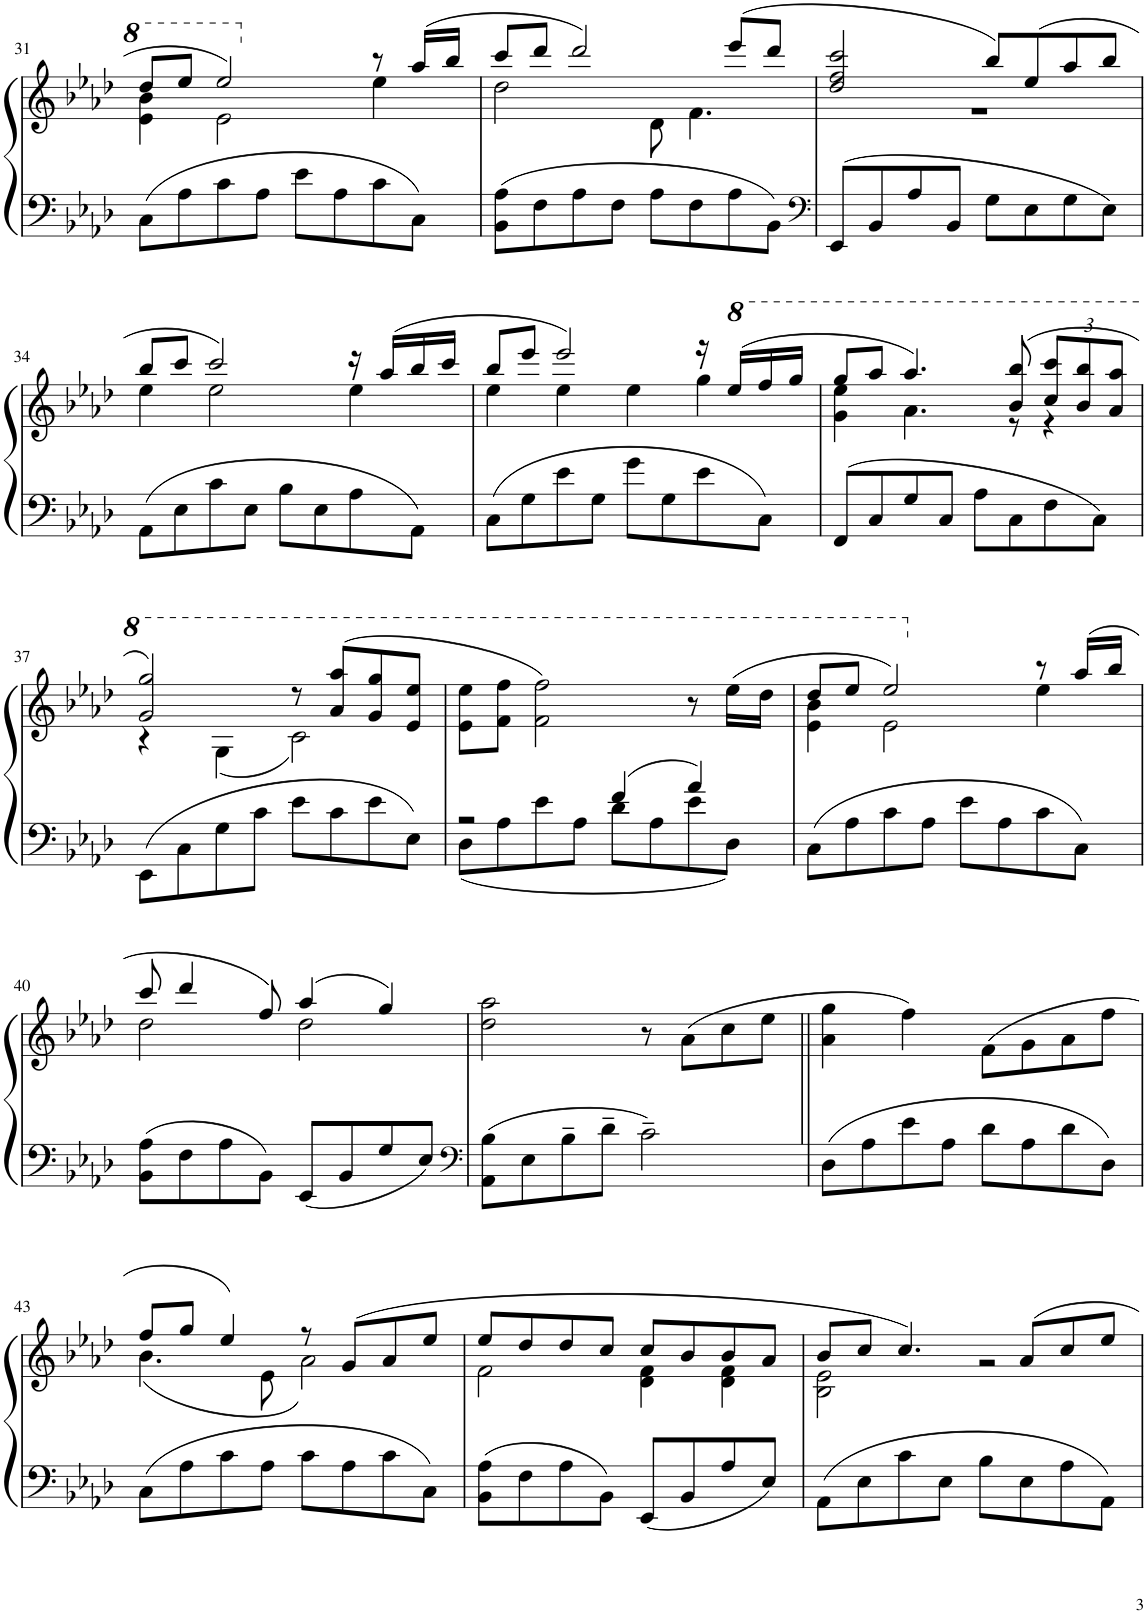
**kern	**kern
*part1	*part1
*staff2	*staff1
*I"Piano	*
*I'Pno	*
!!LO:PB:g=z
*clefF4	*clefG2
*k[b-e-a-d-]	*k[b-e-a-d-]
*M4/4	*M4/4
=31	=31
*	*^
8C\L	8ddd-/L	4ee-\ 4bb-\
8A-\	8eee-/J	.
8c\	2eee-/	2ee-\
8A-\J	.	.
8e-\L	.	.
8A-\	.	.
8c\	8r	4ee-\
8C\J	(16aa-/LL	.
.	16bb-/JJ	.
=32	=32	=32
8BB-\ 8A-\L	8ccc/L	2dd-\
8F\	8ddd-/J	.
8A-\	2ddd-/)	.
8F\J	.	.
8A-\L	.	8d-\
8F\	.	4.f\
8A-\	(8eee-/L	.
8BB-\J	8ddd-/J	.
=33	=33	=33
*clefF4	*	*
8EE-/L	2dd-/ 2ff/ 2ccc/	1r
8BB-/	.	.
8A-/	.	.
8BB-/J	.	.
8G\L	8bb-/L)	.
8E-\	(8ee-/	.
8G\	8aa-/	.
8E-\J	8bb-/J	.
!!LO:LB:g=z	!!
=34	=34	=34
8AA-\L	8bb-/L	4ee-\
8E-\	8ccc/J	.
8c\	2ccc/)	2ee-\
8E-\J	.	.
8B-\L	.	.
8E-\	.	.
8A-\	16r	4ee-\
.	(16aa-/LL	.
8AA-\J	16bb-/	.
.	16ccc/JJ	.
=35	=35	=35
8C\L	8bb-/L	4ee-\
8G\	8eee-/J	.
8e-\	2eee-/)	4ee-\
8G\J	.	.
8g\L	.	4ee-\
8G\	.	.
8e-\	16r	4gg\
*	*8va	*
.	(16eee-/LL	.
8C\J	16fff/	.
.	16ggg/JJ	.
=36	=36	=36
8FF/L	8ggg/L	4gg\ 4eee-\
8C/	8aaa-/J	.
8G/	4.aaa-/)	4.aa-\
8C/J	.	.
8A-\L	.	.
8C\	(8bb-/ 8bbb-/	8r
*	*Xbrackettup	*
8F\	12ccc/ 12cccc/L	4r
.	12bb-/ 12bbb-/	.
8C\J	.	.
.	12aa-/ 12aaa-/J	.
!!LO:LB:g=z	!!
=37	=37	=37
8EE-\L	2gg/ 2ggg/)	4r
8C\	.	.
8G\	.	(4g\
8c\J	.	.
8e-\L	8r	2cc\)
8c\	(8aa-/ 8aaa-/L	.
8e-\	8gg/ 8ggg/	.
8E-\J	8ee-/ 8eee-/J	.
*	*v	*v
=38	=38
*^	*
2r	8D-\L	8ee-\ 8eee-\L
.	8A-\	8ff\ 8fff\J
.	8e-\	2ff\ 2fff\)
.	8A-\J	.
4f/	8d-\L	.
.	8A-\	.
4a-/	8e-\	8r
.	8D-\J	(16eee-\LL
.	.	16ddd-\JJ
*v	*v	*
=39	=39
*	*^
8C\L	8ddd-/L	4ee-\ 4bb-\
8A-\	8eee-/J	.
8c\	2eee-/)	2ee-\
8A-\J	.	.
8e-\L	.	.
8A-\	.	.
*	*X8va	*
8c\	8r	4ee-\
8C\J	(16aa-/LL	.
.	16bb-/JJ	.
!!LO:LB:g=z	!!
=40	=40	=40
8BB-\ 8A-\L	8ccc/	2dd-\
8F\	4ddd-/	.
8A-\	.	.
8BB-\J	8ff/)	.
8EE-/L	(4aa-/	2dd-\
8BB-/	.	.
8G/	4gg/)	.
8E-/J	.	.
*	*v	*v
=41	=41
*clefF4	*
8AA-\ 8B-\L	2dd-\ 2aa-\
8E-\	.
8B-~\	.
8d-~\J	.
2c~\	8r
.	(8a-\L
.	8cc\
.	8ee-\J
=42||	=42||
8D-\L	4a-\ 4gg\
8A-\	.
8e-\	4ff\)
8A-\J	.
8d-\L	(8f\L
8A-\	8g\
8d-\	8a-\
8D-\J	8ff\J
!!LO:LB:g=z
=43	=43
*	*^
8C\L	8ff/L	(4.b-\
8A-\	8gg/J	.
8c\	4ee-/)	.
8A-\J	.	8e-\
8c\L	8r	2a-\)
8A-\	(8g/L	.
8c\	8a-/	.
8C\J	8ee-/J	.
=44	=44	=44
8BB-\ 8A-\L	8ee-/L	2f\
8F\	8dd-/	.
8A-\	8dd-/	.
8BB-\J	8cc/J	.
8EE-/L	8cc/L	4d-\ 4f\
8BB-/	8b-/	.
8A-/	8b-/	4d-\ 4f\
8E-/J	8a-/J	.
=45	=45	=45
8AA-\L	8b-/L	2B-\ 2e-\
8E-\	8cc/J	.
8c\	4.cc/)	.
8E-\J	.	.
8B-\L	.	2r
8E-\	8a-/L	.
8A-\	8cc/	.
8AA-\J	8ee-/J	.
*	*v	*v
=	=
*-	*-
